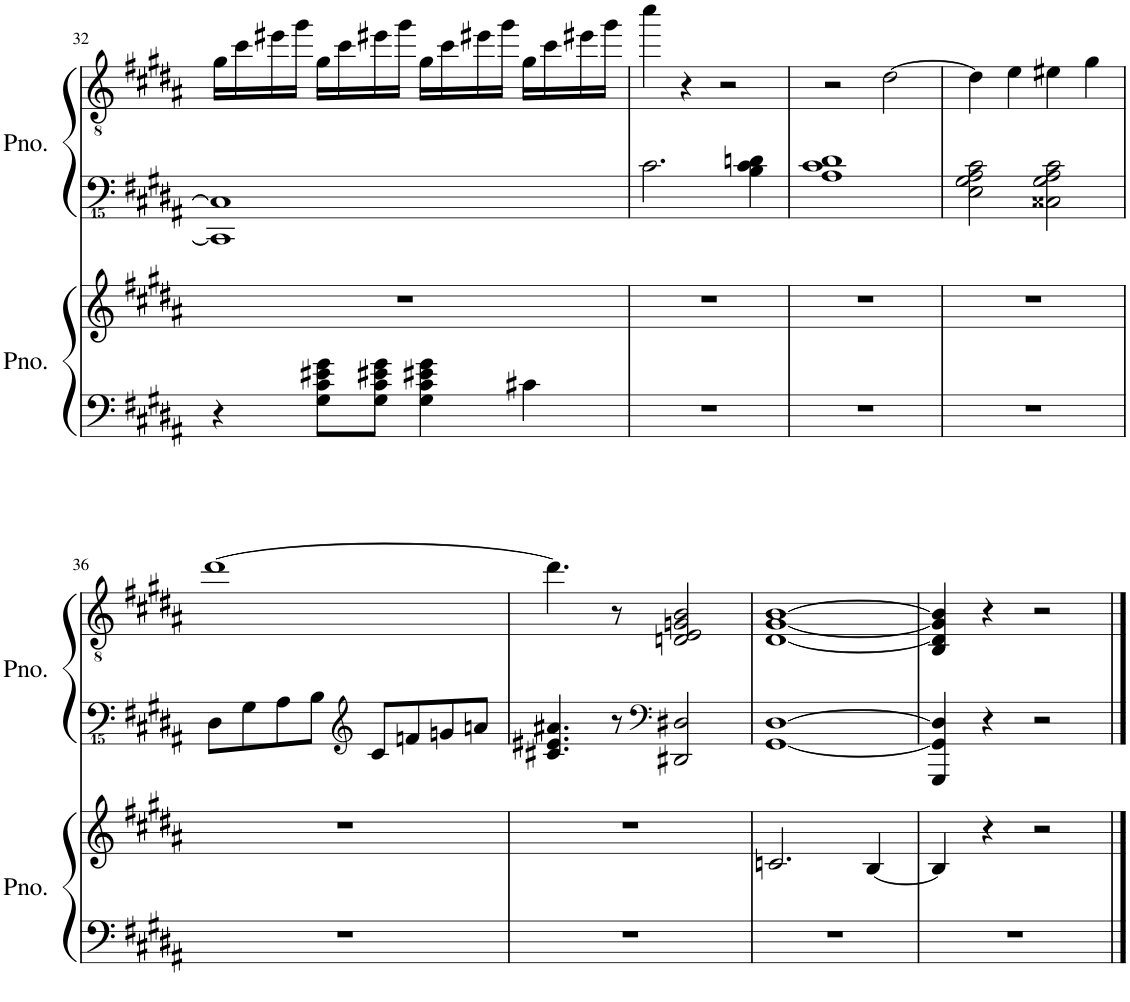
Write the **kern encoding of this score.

**kern	**kern	**kern	**kern
*part2	*part2	*part1	*part1
*staff4	*staff3	*staff2	*staff1
*I"Piano	*	*I"Piano	*
*I'Pno.	*	*I'Pno.	*
!!LO:PB:g=z
*clefF4	*clefG2	*clefFvv4	*clefGv2
*k[f#c#g#d#a#]	*k[f#c#g#d#a#]	*k[f#c#g#d#a#]	*k[f#c#g#d#a#]
*M4/4	*M4/4	*M4/4	*M4/4
=32	=32	=32	=32
4r	1r	1CCCC#] 1CCC#]	16g#\LL
.	.	.	16cc#\
.	.	.	16ee#X\
.	.	.	16gg#\JJ
8G#\ 8c#\ 8e#X\ 8g#\L	.	.	16g#\LL
.	.	.	16cc#\
8G#\ 8c#\ 8e#X\ 8g#\J	.	.	16ee#X\
.	.	.	16gg#\JJ
4G#\ 4c#\ 4e#X\ 4g#\	.	.	16g#\LL
.	.	.	16cc#\
.	.	.	16ee#X\
.	.	.	16gg#\JJ
4c#X\	.	.	16g#\LL
.	.	.	16cc#\
.	.	.	16ee#X\
.	.	.	16gg#\JJ
=33	=33	=33	=33
1r	1r	2.CC#\	4ccc#\
.	.	.	4r
.	.	.	2r
.	.	4BBB\ 4CC#\ 4DDn\	.
=34	=34	=34	=34
1r	1r	1AAA# 1CC# 1DD#	2r
.	.	.	[2d#\
=35	=35	=35	=35
1r	1r	2EEE\ 2GGG#\ 2AAA#\ 2CC#\	4d#\]
.	.	.	4e\
.	.	2CCC##X\ 2GGG#\ 2AAA#\ 2CC#\	4e#X\
.	.	.	4g#\
!!LO:LB:g=z
=36	=36	=36	=36
1r	1r	8DDD#\L	[1dd#
.	.	8GGG#\	.
.	.	8AAA#\	.
.	.	8BBB\J	.
*	*	*clefG2	*
.	.	8c#/L	.
.	.	8fn/	.
.	.	8gn/	.
.	.	8an/J	.
=37	=37	=37	=37
1r	1r	4.c#X/ 4.e#X/ 4.a#X/	4.dd#\]
.	.	8r	8r
*	*	*clefF4	*
.	.	2DD#X/ 2D#X/	2Dn/ 2E/ 2Gn/ 2B/
=38	=38	=38	=38
1r	2.cn/	[1GG# [1D#	[1D# [1G# [1B
.	[4B/	.	.
=39	=39	=39	=39
1r	4B/]	4GGG#/ 4GG#/] 4D#/]	4BB/ 4D#/] 4G#/] 4B/]
.	4r	4r	4r
.	2r	2r	2r
==	==	==	==
*-	*-	*-	*-
